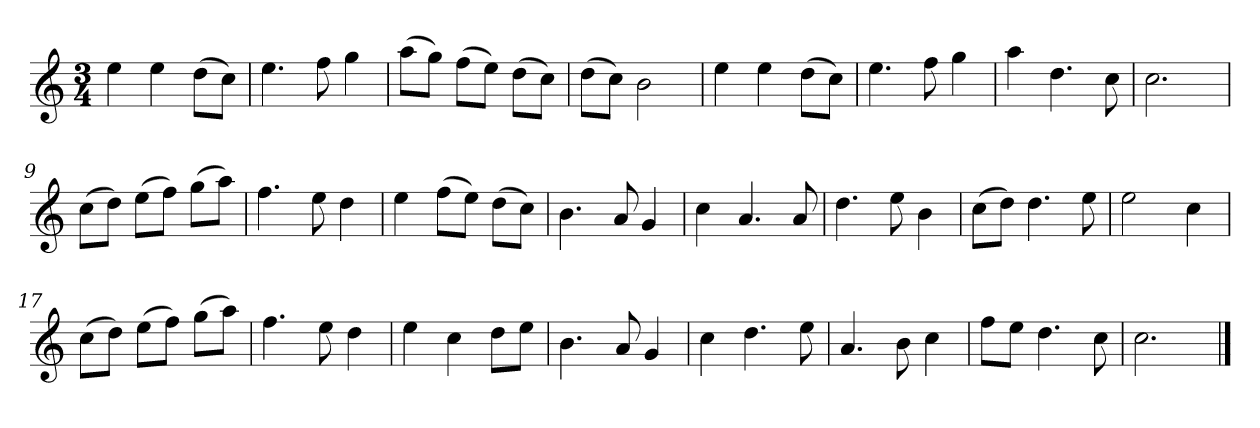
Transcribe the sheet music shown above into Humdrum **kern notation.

**kern
*part1
*staff1
*k[]
*M3/4
*MM120
=1
4ee
4ee
(8ddL
8ccJ)
=2
4.ee
8ff
4gg
=3
(8aaL
8ggJ)
(8ffL
8eeJ)
(8ddL
8ccJ)
=4
(8ddL
8ccJ)
2b
=5
4ee
4ee
(8ddL
8ccJ)
=6
4.ee
8ff
4gg
=7
4aa
4.dd
8cc
=8
2.cc
=9
(8ccL
8ddJ)
(8eeL
8ffJ)
(8ggL
8aaJ)
=10
4.ff
8ee
4dd
=11
4ee
(8ffL
8eeJ)
(8ddL
8ccJ)
=12
4.b
8a
4g
=13
4cc
4.a
8a
=14
4.dd
8ee
4b
=15
(8ccL
8ddJ)
4.dd
8ee
=16
2ee
4cc
=17
(8ccL
8ddJ)
(8eeL
8ffJ)
(8ggL
8aaJ)
=18
4.ff
8ee
4dd
=19
4ee
4cc
8ddL
8eeJ
=20
4.b
8a
4g
=21
4cc
4.dd
8ee
=22
4.a
8b
4cc
=23
8ffL
8eeJ
4.dd
8cc
=24
2.cc
==
*-
